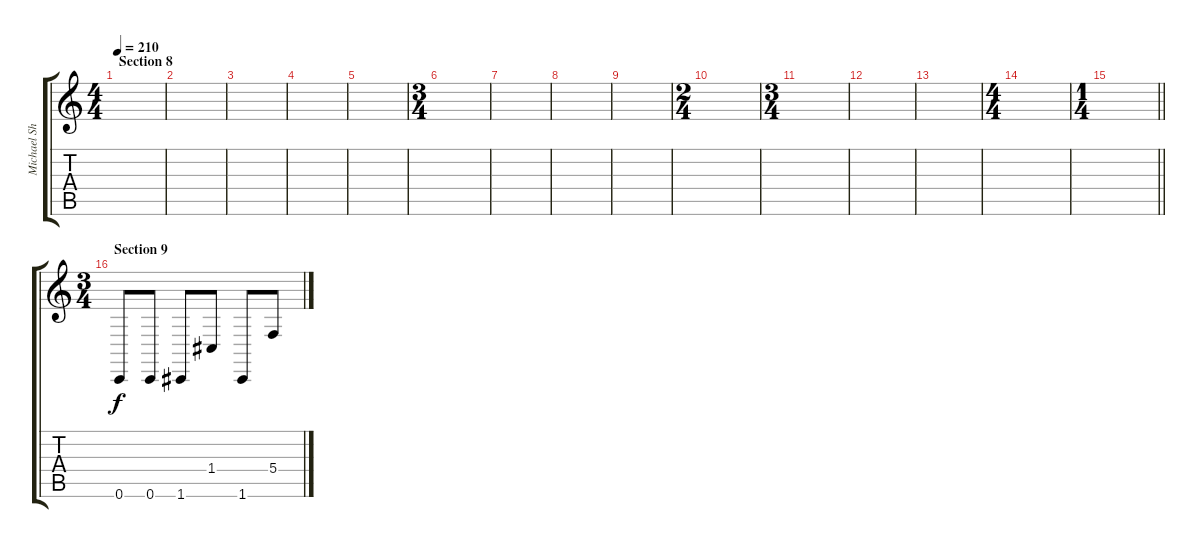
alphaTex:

\track ("Michael Sherer - keyboard 2" "Michael Sh") {instrument lead2sawtooth}
\staff {score tabs}
\tuning (D4 A3 F3 C3 G2 C2) {hide}
\ts (4 4)
\section ("" "Section 8")
\tempo 210
\clef g2
\ks c
|
|
|
|
|
\ts (3 4)
|
|
|
|
\ts (2 4)
|
\ts (3 4)
|
|
|
\ts (4 4)
|
\ts (1 4)
\barLineRight lightlight
|
\ts (3 4)
\section ("" "Section 9")
0.6.8 0.6.8 1.6.8 1.4.8 1.6.8 5.4.8
